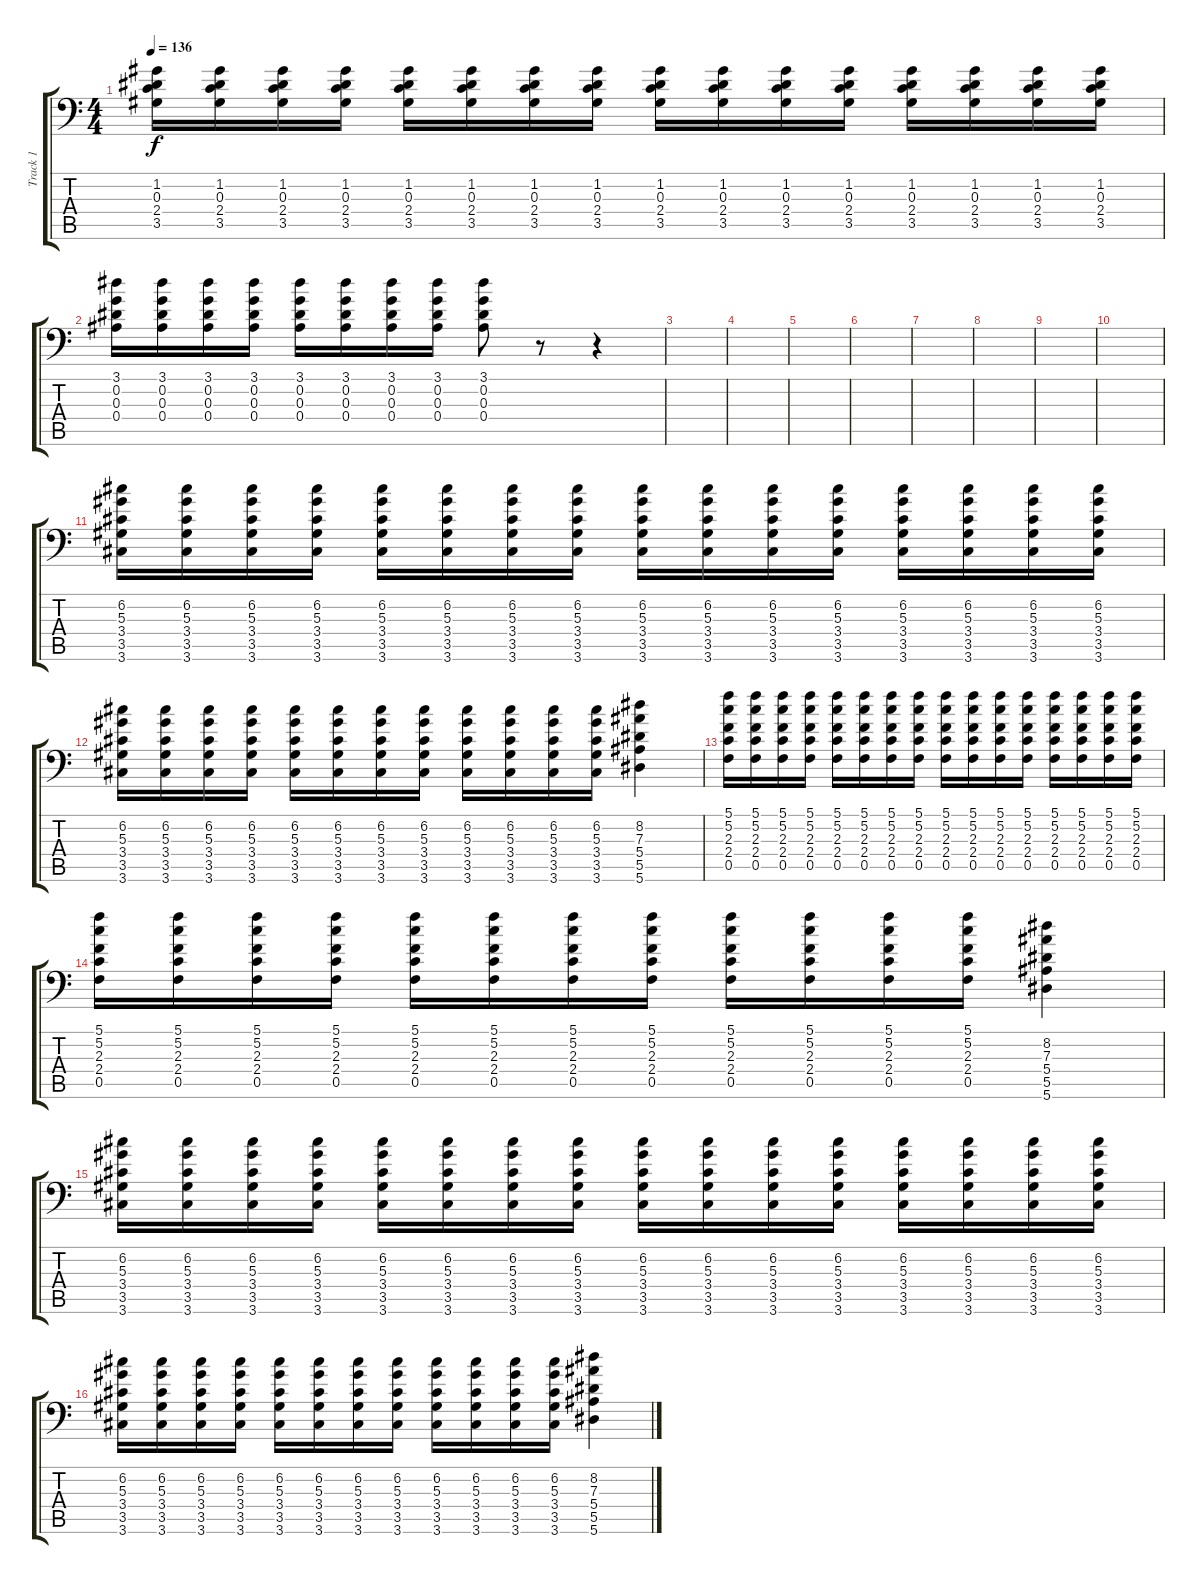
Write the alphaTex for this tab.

\track ("Track 1" "Track 1") {instrument acousticguitarsteel}
\staff {score tabs}
\tuning (C4 G3 Eb3 Bb2 F2 Bb1) {hide}
\ts (4 4)
\tempo 136
\clef f4
\ks c
(1.2 0.3 2.4 3.5).16{dy f} (1.2 0.3 2.4 3.5).16 (1.2 0.3 2.4 3.5).16 (1.2 0.3 2.4 3.5).16 (1.2 0.3 2.4 3.5).16 (1.2 0.3 2.4 3.5).16 (1.2 0.3 2.4 3.5).16 (1.2 0.3 2.4 3.5).16 (1.2 0.3 2.4 3.5).16 (1.2 0.3 2.4 3.5).16 (1.2 0.3 2.4 3.5).16 (1.2 0.3 2.4 3.5).16 (1.2 0.3 2.4 3.5).16 (1.2 0.3 2.4 3.5).16 (1.2 0.3 2.4 3.5).16 (1.2 0.3 2.4 3.5).16 |
(3.1 0.2 0.3 0.4).16 (3.1 0.2 0.3 0.4).16 (3.1 0.2 0.3 0.4).16 (3.1 0.2 0.3 0.4).16 (3.1 0.2 0.3 0.4).16 (3.1 0.2 0.3 0.4).16 (3.1 0.2 0.3 0.4).16 (3.1 0.2 0.3 0.4).16 (3.1 0.2 0.3 0.4).8 r.8 r.4 |
|
|
|
|
|
|
|
|
(6.2 5.3 3.4 3.5 3.6).16 (6.2 5.3 3.4 3.5 3.6).16 (6.2 5.3 3.4 3.5 3.6).16 (6.2 5.3 3.4 3.5 3.6).16 (6.2 5.3 3.4 3.5 3.6).16 (6.2 5.3 3.4 3.5 3.6).16 (6.2 5.3 3.4 3.5 3.6).16 (6.2 5.3 3.4 3.5 3.6).16 (6.2 5.3 3.4 3.5 3.6).16 (6.2 5.3 3.4 3.5 3.6).16 (6.2 5.3 3.4 3.5 3.6).16 (6.2 5.3 3.4 3.5 3.6).16 (6.2 5.3 3.4 3.5 3.6).16 (6.2 5.3 3.4 3.5 3.6).16 (6.2 5.3 3.4 3.5 3.6).16 (6.2 5.3 3.4 3.5 3.6).16 |
(6.2 5.3 3.4 3.5 3.6).16 (6.2 5.3 3.4 3.5 3.6).16 (6.2 5.3 3.4 3.5 3.6).16 (6.2 5.3 3.4 3.5 3.6).16 (6.2 5.3 3.4 3.5 3.6).16 (6.2 5.3 3.4 3.5 3.6).16 (6.2 5.3 3.4 3.5 3.6).16 (6.2 5.3 3.4 3.5 3.6).16 (6.2 5.3 3.4 3.5 3.6).16 (6.2 5.3 3.4 3.5 3.6).16 (6.2 5.3 3.4 3.5 3.6).16 (6.2 5.3 3.4 3.5 3.6).16 (8.2 7.3 5.4 5.5 5.6).4 |
(5.1 5.2 2.3 2.4 0.5).16 (5.1 5.2 2.3 2.4 0.5).16 (5.1 5.2 2.3 2.4 0.5).16 (5.1 5.2 2.3 2.4 0.5).16 (5.1 5.2 2.3 2.4 0.5).16 (5.1 5.2 2.3 2.4 0.5).16 (5.1 5.2 2.3 2.4 0.5).16 (5.1 5.2 2.3 2.4 0.5).16 (5.1 5.2 2.3 2.4 0.5).16 (5.1 5.2 2.3 2.4 0.5).16 (5.1 5.2 2.3 2.4 0.5).16 (5.1 5.2 2.3 2.4 0.5).16 (5.1 5.2 2.3 2.4 0.5).16 (5.1 5.2 2.3 2.4 0.5).16 (5.1 5.2 2.3 2.4 0.5).16 (5.1 5.2 2.3 2.4 0.5).16 |
(5.1 5.2 2.3 2.4 0.5).16 (5.1 5.2 2.3 2.4 0.5).16 (5.1 5.2 2.3 2.4 0.5).16 (5.1 5.2 2.3 2.4 0.5).16 (5.1 5.2 2.3 2.4 0.5).16 (5.1 5.2 2.3 2.4 0.5).16 (5.1 5.2 2.3 2.4 0.5).16 (5.1 5.2 2.3 2.4 0.5).16 (5.1 5.2 2.3 2.4 0.5).16 (5.1 5.2 2.3 2.4 0.5).16 (5.1 5.2 2.3 2.4 0.5).16 (5.1 5.2 2.3 2.4 0.5).16 (8.2 7.3 5.4 5.5 5.6).4 |
(6.2 5.3 3.4 3.5 3.6).16 (6.2 5.3 3.4 3.5 3.6).16 (6.2 5.3 3.4 3.5 3.6).16 (6.2 5.3 3.4 3.5 3.6).16 (6.2 5.3 3.4 3.5 3.6).16 (6.2 5.3 3.4 3.5 3.6).16 (6.2 5.3 3.4 3.5 3.6).16 (6.2 5.3 3.4 3.5 3.6).16 (6.2 5.3 3.4 3.5 3.6).16 (6.2 5.3 3.4 3.5 3.6).16 (6.2 5.3 3.4 3.5 3.6).16 (6.2 5.3 3.4 3.5 3.6).16 (6.2 5.3 3.4 3.5 3.6).16 (6.2 5.3 3.4 3.5 3.6).16 (6.2 5.3 3.4 3.5 3.6).16 (6.2 5.3 3.4 3.5 3.6).16 |
(6.2 5.3 3.4 3.5 3.6).16 (6.2 5.3 3.4 3.5 3.6).16 (6.2 5.3 3.4 3.5 3.6).16 (6.2 5.3 3.4 3.5 3.6).16 (6.2 5.3 3.4 3.5 3.6).16 (6.2 5.3 3.4 3.5 3.6).16 (6.2 5.3 3.4 3.5 3.6).16 (6.2 5.3 3.4 3.5 3.6).16 (6.2 5.3 3.4 3.5 3.6).16 (6.2 5.3 3.4 3.5 3.6).16 (6.2 5.3 3.4 3.5 3.6).16 (6.2 5.3 3.4 3.5 3.6).16 (8.2 7.3 5.4 5.5 5.6).4
